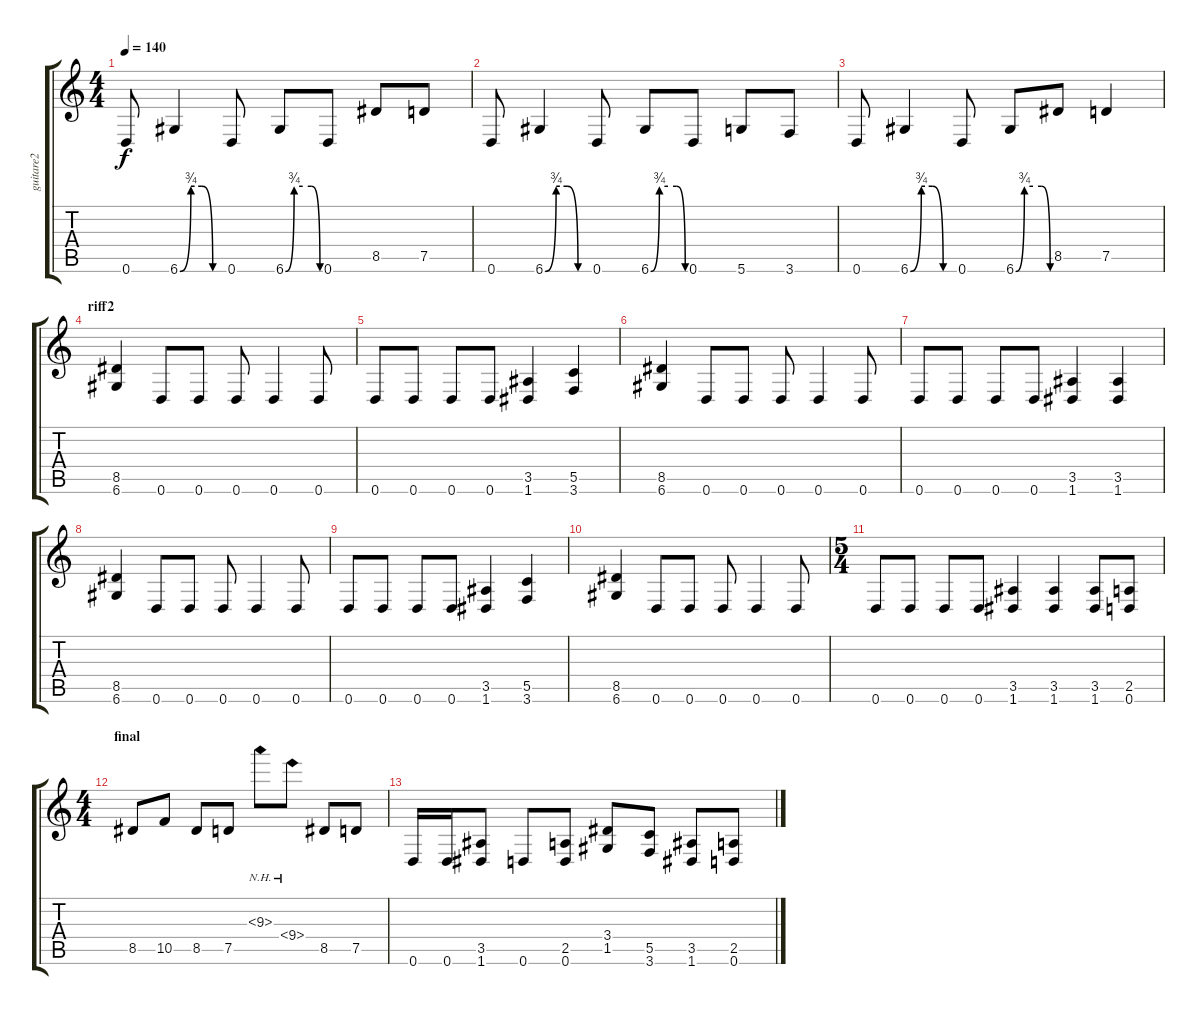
\track ("guitare2" "guitare2") {instrument distortionguitar}
\staff {score tabs}
\tuning (D4 A3 F3 C3 G2 D2) {hide}
\ts (4 4)
\tempo 140
\clef g2
\ks c
0.6.8{dy f} 6.6{be (custom 0 0 15 3 30 3 45 0 60 0)}.4 0.6.8 6.6{be (custom 0 0 15 3 30 3 45 3 60 0)}.8 0.6.8 8.5.8 7.5.8 |
0.6.8 6.6{be (custom 0 0 15 3 30 3 45 0 60 0)}.4 0.6.8 6.6{be (custom 0 0 15 3 30 3 45 3 60 0)}.8 0.6.8 5.6.8 3.6.8 |
0.6.8 6.6{be (custom 0 0 15 3 30 3 45 0 60 0)}.4 0.6.8 6.6{be (custom 0 0 15 3 30 3 45 3 60 0)}.8 8.5.8 7.5.4 |
\section ("" "riff2")
(8.5 6.6).4 0.6.8 0.6.8 0.6.8 0.6.4 0.6.8 |
0.6.8 0.6.8 0.6.8 0.6.8 (3.5 1.6).4 (5.5 3.6).4 |
(8.5 6.6).4 0.6.8 0.6.8 0.6.8 0.6.4 0.6.8 |
0.6.8 0.6.8 0.6.8 0.6.8 (3.5 1.6).4 (3.5 1.6).4 |
(8.5 6.6).4 0.6.8 0.6.8 0.6.8 0.6.4 0.6.8 |
0.6.8 0.6.8 0.6.8 0.6.8 (3.5 1.6).4 (5.5 3.6).4 |
(8.5 6.6).4 0.6.8 0.6.8 0.6.8 0.6.4 0.6.8 |
\ts (5 4)
0.6.8 0.6.8 0.6.8 0.6.8 (3.5 1.6).4 (3.5 1.6).4 (3.5 1.6).8 (2.5 0.6).8 |
\ts (4 4)
\section ("" "final")
8.5.8 10.5.8 8.5.8 7.5.8 9.3{nh}.8 9.4{nh}.8 8.5.8 7.5.8 |
0.6.16 0.6.16 (3.5 1.6).8 0.6.8 (2.5 0.6).8 (3.4 1.5).8 (5.5 3.6).8 (3.5 1.6).8 (2.5 0.6).8
